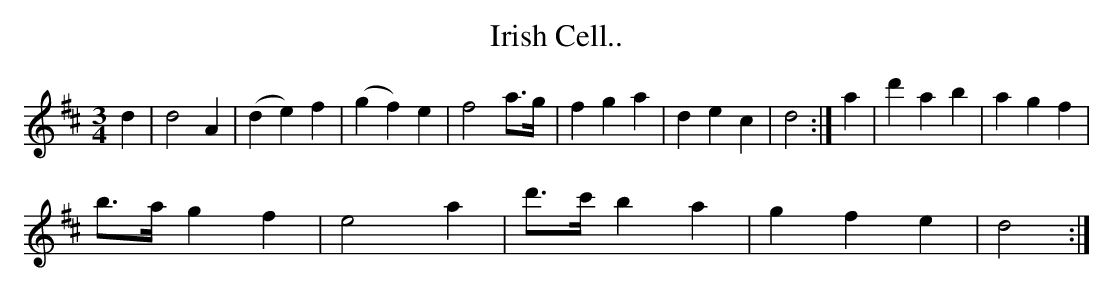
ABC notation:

X:1.3
T:Irish Cell..
M: 3/4
L: 1/4
K: D
d | d2A | (de)f |(gf)e | f2 a/>g/ | fga | dec | d2:| a | d'ab | agf |
b/>a/ gf | e2 a | d'/>c'/ ba | gfe | d2 :|
